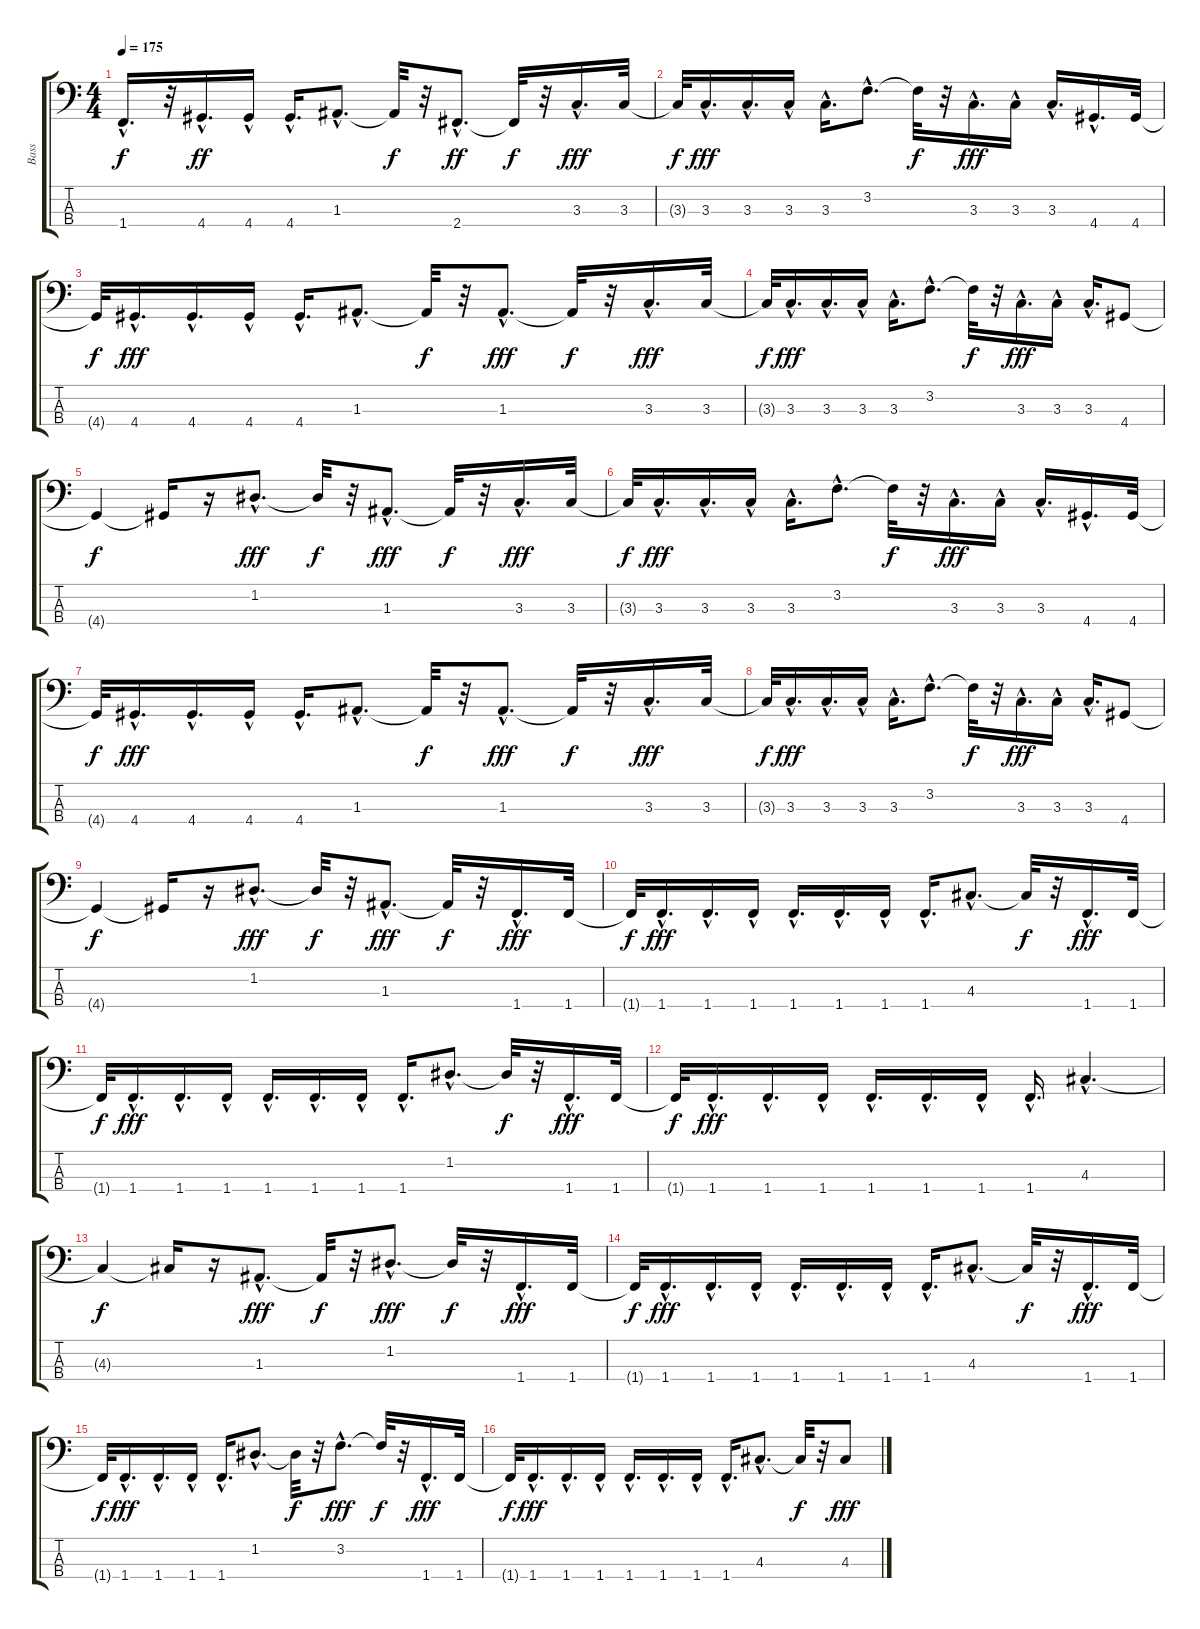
\track ("Bass" "Bass") {instrument electricbasspick}
\staff {score tabs}
\tuning (G2 D2 A1 E1) {hide}
\ts (4 4)
\tempo 175
\clef f4
\ks c
1.4{hac t}.16{d dy f} r.32 4.4{hac}.16{d dy ff} 4.4{hac}.16 4.4{hac}.16{d} 1.3{hac}.8{d} 1.3{t}.32{dy f} r.32 2.4{hac}.8{d dy ff} 2.4{t}.32{dy f} r.32 3.3{hac}.16{d dy fff} 3.3.32 |
3.3{t}.32{dy f} 3.3{hac}.16{d dy fff} 3.3{hac}.16{d} 3.3{hac}.16 3.3{hac}.16{d} 3.2{hac}.8{d} 3.2{t}.32{dy f} r.32 3.3{hac}.16{d dy fff} 3.3{hac}.16 3.3{hac}.16{d} 4.4{hac}.16{d} 4.4.32 |
4.4{t}.32{dy f} 4.4{hac}.16{d dy fff} 4.4{hac}.16{d} 4.4{hac}.16 4.4{hac}.16{d} 1.3{hac}.8{d} 1.3{t}.32{dy f} r.32 1.3{hac}.8{d dy fff} 1.3{t}.32{dy f} r.32 3.3{hac}.16{d dy fff} 3.3.32 |
3.3{t}.32{dy f} 3.3{hac}.16{d dy fff} 3.3{hac}.16{d} 3.3{hac}.16 3.3{hac}.16{d} 3.2{hac}.8{d} 3.2{t}.32{dy f} r.32 3.3{hac}.16{d dy fff} 3.3{hac}.16 3.3{hac}.16{d} 4.4.8 |
4.4{t}.4{dy f} 4.4{t}.16 r.16 1.2{hac}.8{d dy fff} 1.2{t}.32{dy f} r.32 1.3{hac}.8{d dy fff} 1.3{t}.32{dy f} r.32 3.3{hac}.16{d dy fff} 3.3.32 |
3.3{t}.32{dy f} 3.3{hac}.16{d dy fff} 3.3{hac}.16{d} 3.3{hac}.16 3.3{hac}.16{d} 3.2{hac}.8{d} 3.2{t}.32{dy f} r.32 3.3{hac}.16{d dy fff} 3.3{hac}.16 3.3{hac}.16{d} 4.4{hac}.16{d} 4.4.32 |
4.4{t}.32{dy f} 4.4{hac}.16{d dy fff} 4.4{hac}.16{d} 4.4{hac}.16 4.4{hac}.16{d} 1.3{hac}.8{d} 1.3{t}.32{dy f} r.32 1.3{hac}.8{d dy fff} 1.3{t}.32{dy f} r.32 3.3{hac}.16{d dy fff} 3.3.32 |
3.3{t}.32{dy f} 3.3{hac}.16{d dy fff} 3.3{hac}.16{d} 3.3{hac}.16 3.3{hac}.16{d} 3.2{hac}.8{d} 3.2{t}.32{dy f} r.32 3.3{hac}.16{d dy fff} 3.3{hac}.16 3.3{hac}.16{d} 4.4.8 |
4.4{t}.4{dy f} 4.4{t}.16 r.16 1.2{hac}.8{d dy fff} 1.2{t}.32{dy f} r.32 1.3{hac}.8{d dy fff} 1.3{t}.32{dy f} r.32 1.4{hac}.16{d dy fff} 1.4.32 |
1.4{t}.32{dy f} 1.4{hac}.16{d dy fff} 1.4{hac}.16{d} 1.4{hac}.16 1.4{hac}.16{d} 1.4{hac}.16{d} 1.4{hac}.16 1.4{hac}.16{d} 4.3{hac}.8{d} 4.3{t}.32{dy f} r.32 1.4{hac}.16{d dy fff} 1.4.32 |
1.4{t}.32{dy f} 1.4{hac}.16{d dy fff} 1.4{hac}.16{d} 1.4{hac}.16 1.4{hac}.16{d} 1.4{hac}.16{d} 1.4{hac}.16 1.4{hac}.16{d} 1.2{hac}.8{d} 1.2{t}.32{dy f} r.32 1.4{hac}.16{d dy fff} 1.4.32 |
1.4{t}.32{dy f} 1.4{hac}.16{d dy fff} 1.4{hac}.16{d} 1.4{hac}.16 1.4{hac}.16{d} 1.4{hac}.16{d} 1.4{hac}.16 1.4{hac}.16{d} 4.3{hac}.4{d} |
4.3{t}.4{dy f} 4.3{t}.16 r.16 1.3{hac}.8{d dy fff} 1.3{t}.32{dy f} r.32 1.2{hac}.8{d dy fff} 1.2{t}.32{dy f} r.32 1.4{hac}.16{d dy fff} 1.4.32 |
1.4{t}.32{dy f} 1.4{hac}.16{d dy fff} 1.4{hac}.16{d} 1.4{hac}.16 1.4{hac}.16{d} 1.4{hac}.16{d} 1.4{hac}.16 1.4{hac}.16{d} 4.3{hac}.8{d} 4.3{t}.32{dy f} r.32 1.4{hac}.16{d dy fff} 1.4.32 |
1.4{t}.32{dy f} 1.4{hac}.16{d dy fff} 1.4{hac}.16{d} 1.4{hac}.16 1.4{hac}.16{d} 1.2{hac}.8{d} 1.2{t}.32{dy f} r.32 3.2{hac}.8{d dy fff} 3.2{t}.32{dy f} r.32 1.4{hac}.16{d dy fff} 1.4.32 |
1.4{t}.32{dy f} 1.4{hac}.16{d dy fff} 1.4{hac}.16{d} 1.4{hac}.16 1.4{hac}.16{d} 1.4{hac}.16{d} 1.4{hac}.16 1.4{hac}.16{d} 4.3{hac}.8{d} 4.3{t}.32{dy f} r.32 4.3.8{dy fff}
